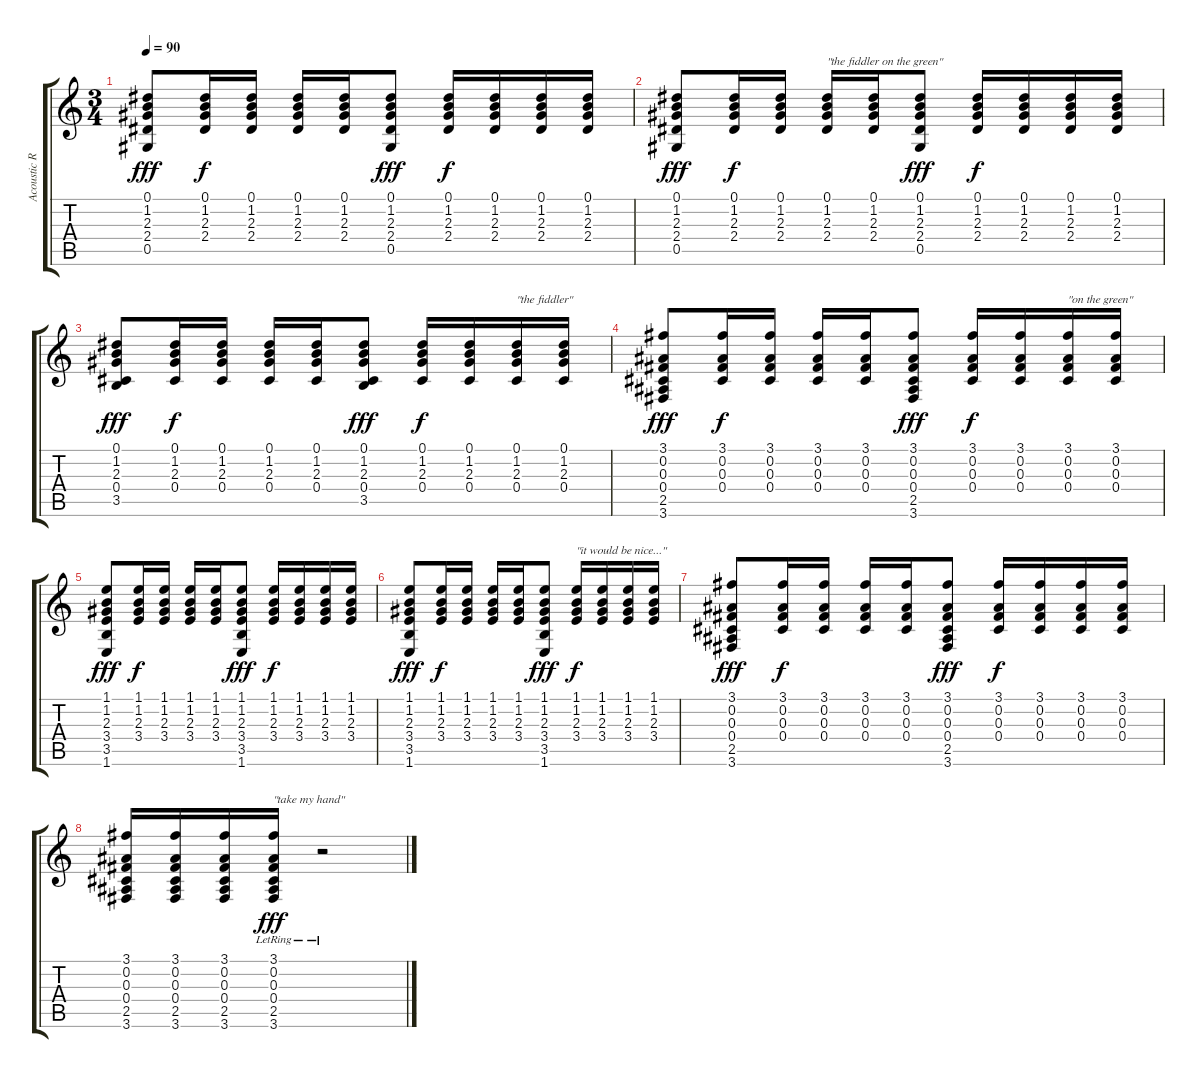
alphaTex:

\track ("Acoustic Rythmic Guitar" "Acoustic R") {instrument acousticguitarnylon}
\staff {score tabs}
\tuning (Eb4 Bb3 Gb3 Db3 Ab2 Eb2) {hide}
\ts (3 4)
\tempo 90
\clef g2
\ks c
(0.1 1.2 2.3 2.4 0.5).8{dy fff} (0.1 1.2 2.3 2.4).16{dy f} (0.1 1.2 2.3 2.4).16 (0.1 1.2 2.3 2.4).16 (0.1 1.2 2.3 2.4).16 (0.1 1.2 2.3 2.4 0.5).8{dy fff} (0.1 1.2 2.3 2.4).16{dy f} (0.1 1.2 2.3 2.4).16 (0.1 1.2 2.3 2.4).16 (0.1 1.2 2.3 2.4).16 |
(0.1 1.2 2.3 2.4 0.5).8{dy fff} (0.1 1.2 2.3 2.4).16{dy f} (0.1 1.2 2.3 2.4).16 (0.1 1.2 2.3 2.4).16{txt "\"the fiddler on the green\""} (0.1 1.2 2.3 2.4).16 (0.1 1.2 2.3 2.4 0.5).8{dy fff} (0.1 1.2 2.3 2.4).16{dy f} (0.1 1.2 2.3 2.4).16 (0.1 1.2 2.3 2.4).16 (0.1 1.2 2.3 2.4).16 |
(0.1 1.2 2.3 0.4 3.5).8{dy fff} (0.1 1.2 2.3 0.4).16{dy f} (0.1 1.2 2.3 0.4).16 (0.1 1.2 2.3 0.4).16 (0.1 1.2 2.3 0.4).16 (0.1 1.2 2.3 0.4 3.5).8{dy fff} (0.1 1.2 2.3 0.4).16{dy f} (0.1 1.2 2.3 0.4).16 (0.1 1.2 2.3 0.4).16{txt "\"the fiddler\""} (0.1 1.2 2.3 0.4).16 |
(3.1 0.2 0.3 0.4 2.5 3.6).8{dy fff} (3.1 0.2 0.3 0.4).16{dy f} (3.1 0.2 0.3 0.4).16 (3.1 0.2 0.3 0.4).16 (3.1 0.2 0.3 0.4).16 (3.1 0.2 0.3 0.4 2.5 3.6).8{dy fff} (3.1 0.2 0.3 0.4).16{dy f} (3.1 0.2 0.3 0.4).16 (3.1 0.2 0.3 0.4).16{txt "\"on the green\""} (3.1 0.2 0.3 0.4).16 |
(1.1 1.2 2.3 3.4 3.5 1.6).8{dy fff} (1.1 1.2 2.3 3.4).16{dy f} (1.1 1.2 2.3 3.4).16 (1.1 1.2 2.3 3.4).16 (1.1 1.2 2.3 3.4).16 (1.1 1.2 2.3 3.4 3.5 1.6).8{dy fff} (1.1 1.2 2.3 3.4).16{dy f} (1.1 1.2 2.3 3.4).16 (1.1 1.2 2.3 3.4).16 (1.1 1.2 2.3 3.4).16 |
(1.1 1.2 2.3 3.4 3.5 1.6).8{dy fff} (1.1 1.2 2.3 3.4).16{dy f} (1.1 1.2 2.3 3.4).16 (1.1 1.2 2.3 3.4).16 (1.1 1.2 2.3 3.4).16 (1.1 1.2 2.3 3.4 3.5 1.6).8{dy fff} (1.1 1.2 2.3 3.4).16{txt "\"it would be nice...\"" dy f} (1.1 1.2 2.3 3.4).16 (1.1 1.2 2.3 3.4).16 (1.1 1.2 2.3 3.4).16 |
(3.1 0.2 0.3 0.4 2.5 3.6).8{dy fff} (3.1 0.2 0.3 0.4).16{dy f} (3.1 0.2 0.3 0.4).16 (3.1 0.2 0.3 0.4).16 (3.1 0.2 0.3 0.4).16 (3.1 0.2 0.3 0.4 2.5 3.6).8{dy fff} (3.1 0.2 0.3 0.4).16{dy f} (3.1 0.2 0.3 0.4).16 (3.1 0.2 0.3 0.4).16 (3.1 0.2 0.3 0.4).16 |
(3.1 0.2 0.3 0.4 2.5 3.6).16 (3.1 0.2 0.3 0.4 2.5 3.6).16 (3.1 0.2 0.3 0.4 2.5 3.6).16 (3.1{lr} 0.2 0.3 0.4 2.5 3.6).16{txt "\"take my hand\"" dy fff} r.2
